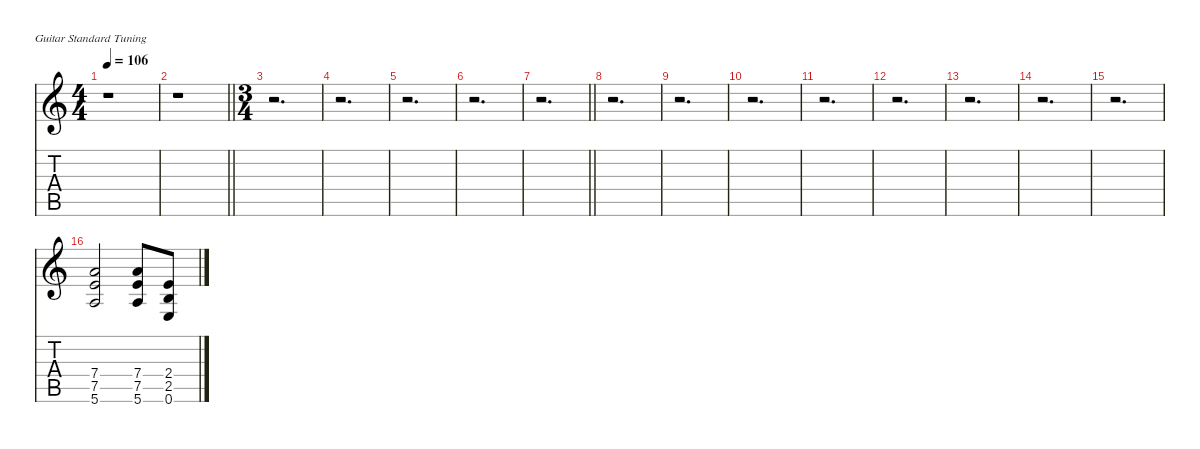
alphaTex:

\defaultSystemsLayout 4
\hideDynamics
\bracketExtendMode nobrackets
\singleTrackTrackNamePolicy hidden
\multiTrackTrackNamePolicy hidden
\otherSystemsTrackNameOrientation horizontal
\track ("Kirk 2nd guitar" "dist.guit.") {defaultSystemsLayout 8 instrument distortionguitar}
\staff {score tabs}
\tuning (E4 B3 G3 D3 A2 E2)
\ts (4 4)
\tempo 106
\clef g2
\ks c
r.1{dy f beam Down} |
\barLineRight lightlight
r.1{beam Down} |
\ts (3 4)
\beaming (8 2 2 2)
r.2{d beam Down} |
r.2{d beam Down} |
r.2{d beam Down} |
r.2{d beam Down} |
\barLineRight lightlight
r.2{d beam Down} |
r.2{d beam Down} |
r.2{d beam Down} |
r.2{d beam Down} |
r.2{d beam Down} |
r.2{d beam Down} |
r.2{d beam Down} |
r.2{d beam Down} |
r.2{d beam Down} |
(7.4 7.5 5.6).2{beam Up} (7.4 7.5 5.6).8{beam Up} (2.4 2.5 0.6).8{beam Up}
